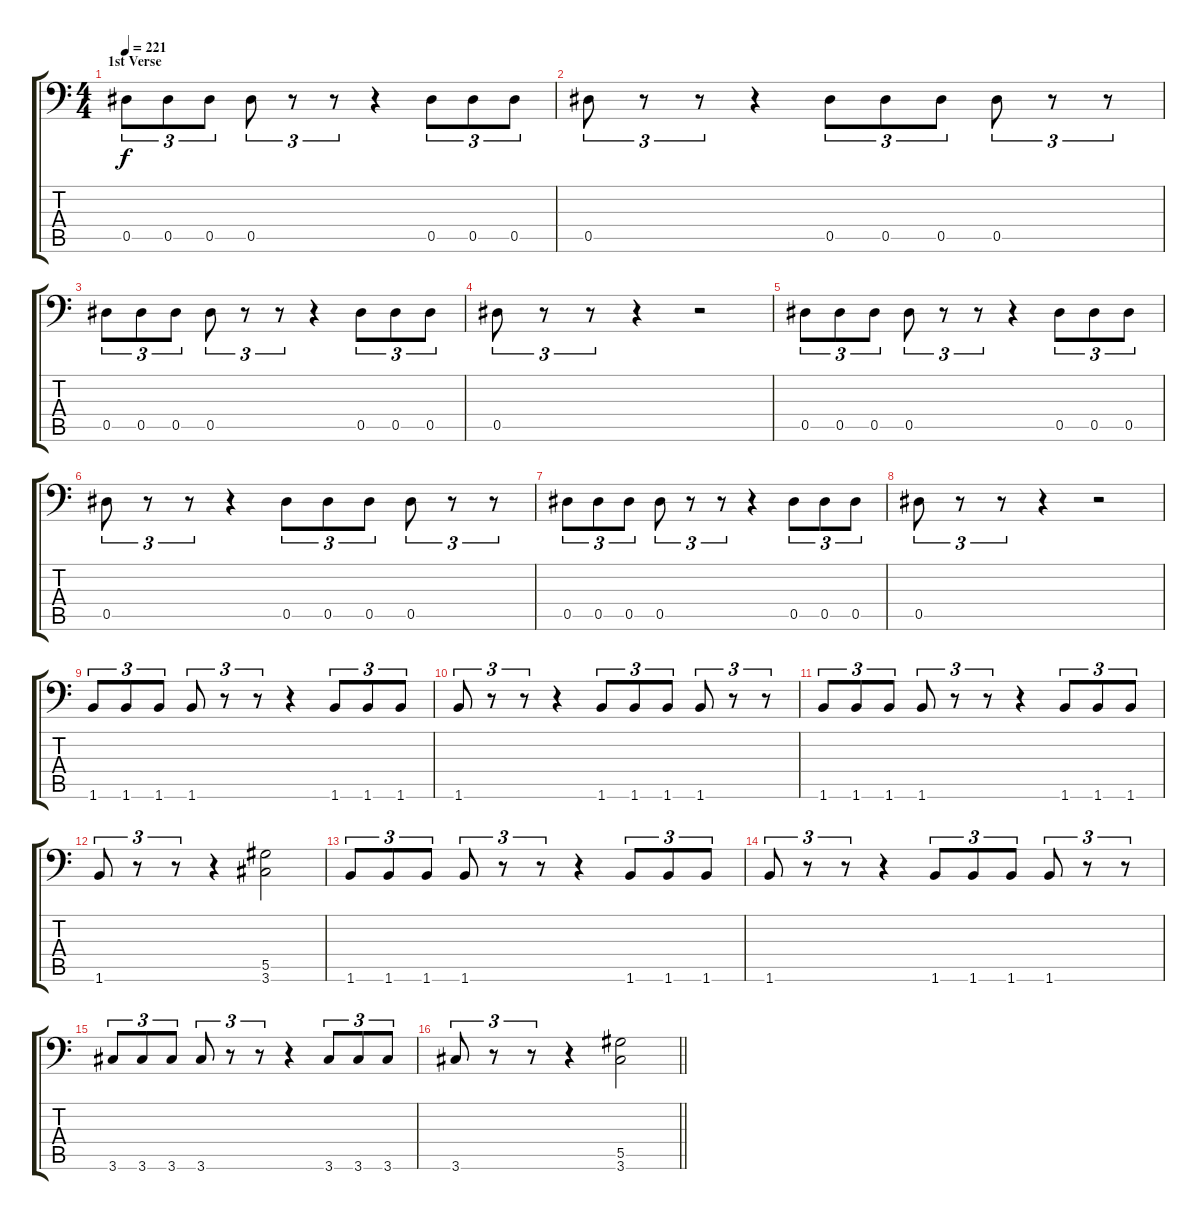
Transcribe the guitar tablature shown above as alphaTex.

\track "" {instrument distortionguitar}
\staff {score tabs}
\tuning (Bb3 F3 Db3 Ab2 Eb2 Bb1) {hide}
\ts (4 4)
\section ("" "1st Verse")
\tempo 221
\clef f4
\ks c
0.5.8{tu (3 2) dy f} 0.5.8{tu (3 2)} 0.5.8{tu (3 2)} 0.5.8{tu (3 2)} r.8{tu (3 2)} r.8{tu (3 2)} r.4 0.5.8{tu (3 2)} 0.5.8{tu (3 2)} 0.5.8{tu (3 2)} |
0.5.8{tu (3 2)} r.8{tu (3 2)} r.8{tu (3 2)} r.4 0.5.8{tu (3 2)} 0.5.8{tu (3 2)} 0.5.8{tu (3 2)} 0.5.8{tu (3 2)} r.8{tu (3 2)} r.8{tu (3 2)} |
0.5.8{tu (3 2)} 0.5.8{tu (3 2)} 0.5.8{tu (3 2)} 0.5.8{tu (3 2)} r.8{tu (3 2)} r.8{tu (3 2)} r.4 0.5.8{tu (3 2)} 0.5.8{tu (3 2)} 0.5.8{tu (3 2)} |
0.5.8{tu (3 2)} r.8{tu (3 2)} r.8{tu (3 2)} r.4 r.2 |
0.5.8{tu (3 2)} 0.5.8{tu (3 2)} 0.5.8{tu (3 2)} 0.5.8{tu (3 2)} r.8{tu (3 2)} r.8{tu (3 2)} r.4 0.5.8{tu (3 2)} 0.5.8{tu (3 2)} 0.5.8{tu (3 2)} |
0.5.8{tu (3 2)} r.8{tu (3 2)} r.8{tu (3 2)} r.4 0.5.8{tu (3 2)} 0.5.8{tu (3 2)} 0.5.8{tu (3 2)} 0.5.8{tu (3 2)} r.8{tu (3 2)} r.8{tu (3 2)} |
0.5.8{tu (3 2)} 0.5.8{tu (3 2)} 0.5.8{tu (3 2)} 0.5.8{tu (3 2)} r.8{tu (3 2)} r.8{tu (3 2)} r.4 0.5.8{tu (3 2)} 0.5.8{tu (3 2)} 0.5.8{tu (3 2)} |
0.5.8{tu (3 2)} r.8{tu (3 2)} r.8{tu (3 2)} r.4 r.2 |
1.6.8{tu (3 2)} 1.6.8{tu (3 2)} 1.6.8{tu (3 2)} 1.6.8{tu (3 2)} r.8{tu (3 2)} r.8{tu (3 2)} r.4 1.6.8{tu (3 2)} 1.6.8{tu (3 2)} 1.6.8{tu (3 2)} |
1.6.8{tu (3 2)} r.8{tu (3 2)} r.8{tu (3 2)} r.4 1.6.8{tu (3 2)} 1.6.8{tu (3 2)} 1.6.8{tu (3 2)} 1.6.8{tu (3 2)} r.8{tu (3 2)} r.8{tu (3 2)} |
1.6.8{tu (3 2)} 1.6.8{tu (3 2)} 1.6.8{tu (3 2)} 1.6.8{tu (3 2)} r.8{tu (3 2)} r.8{tu (3 2)} r.4 1.6.8{tu (3 2)} 1.6.8{tu (3 2)} 1.6.8{tu (3 2)} |
1.6.8{tu (3 2)} r.8{tu (3 2)} r.8{tu (3 2)} r.4 (5.5 3.6).2 |
1.6.8{tu (3 2)} 1.6.8{tu (3 2)} 1.6.8{tu (3 2)} 1.6.8{tu (3 2)} r.8{tu (3 2)} r.8{tu (3 2)} r.4 1.6.8{tu (3 2)} 1.6.8{tu (3 2)} 1.6.8{tu (3 2)} |
1.6.8{tu (3 2)} r.8{tu (3 2)} r.8{tu (3 2)} r.4 1.6.8{tu (3 2)} 1.6.8{tu (3 2)} 1.6.8{tu (3 2)} 1.6.8{tu (3 2)} r.8{tu (3 2)} r.8{tu (3 2)} |
3.6.8{tu (3 2)} 3.6.8{tu (3 2)} 3.6.8{tu (3 2)} 3.6.8{tu (3 2)} r.8{tu (3 2)} r.8{tu (3 2)} r.4 3.6.8{tu (3 2)} 3.6.8{tu (3 2)} 3.6.8{tu (3 2)} |
\barLineRight lightlight
3.6.8{tu (3 2)} r.8{tu (3 2)} r.8{tu (3 2)} r.4 (5.5 3.6).2
